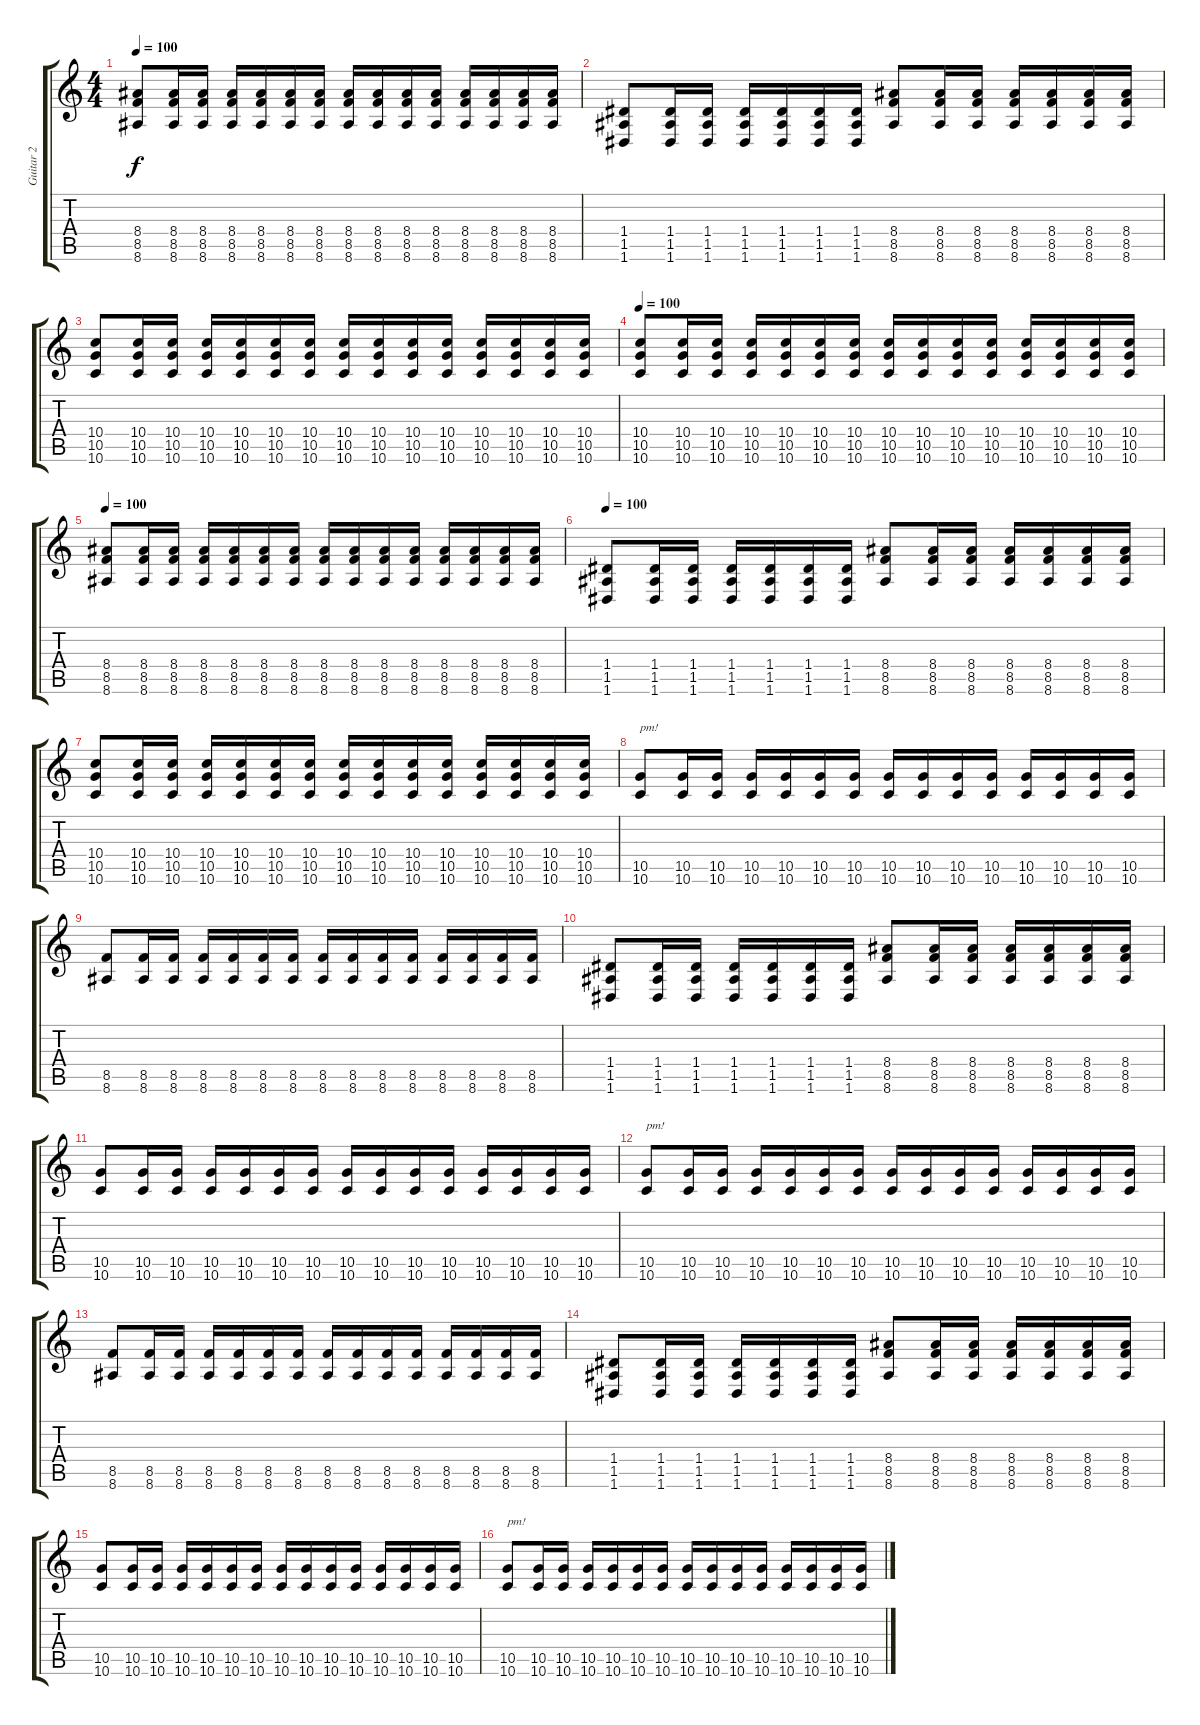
\track ("Guitar 2" "Guitar 2") {instrument overdrivenguitar}
\staff {score tabs}
\tuning (E4 B3 G3 D3 A2 D2) {hide}
\ts (4 4)
\tempo 100
\clef g2
\ks c
(8.4 8.5 8.6).8{dy f} (8.4 8.5 8.6).16 (8.4 8.5 8.6).16 (8.4 8.5 8.6).16 (8.4 8.5 8.6).16 (8.4 8.5 8.6).16 (8.4 8.5 8.6).16 (8.4 8.5 8.6).16 (8.4 8.5 8.6).16 (8.4 8.5 8.6).16 (8.4 8.5 8.6).16 (8.4 8.5 8.6).16 (8.4 8.5 8.6).16 (8.4 8.5 8.6).16 (8.4 8.5 8.6).16 |
(1.4 1.5 1.6).8 (1.4 1.5 1.6).16 (1.4 1.5 1.6).16 (1.4 1.5 1.6).16 (1.4 1.5 1.6).16 (1.4 1.5 1.6).16 (1.4 1.5 1.6).16 (8.4 8.5 8.6).8 (8.4 8.5 8.6).16 (8.4 8.5 8.6).16 (8.4 8.5 8.6).16 (8.4 8.5 8.6).16 (8.4 8.5 8.6).16 (8.4 8.5 8.6).16 |
(10.4 10.5 10.6).8 (10.4 10.5 10.6).16 (10.4 10.5 10.6).16 (10.4 10.5 10.6).16 (10.4 10.5 10.6).16 (10.4 10.5 10.6).16 (10.4 10.5 10.6).16 (10.4 10.5 10.6).16 (10.4 10.5 10.6).16 (10.4 10.5 10.6).16 (10.4 10.5 10.6).16 (10.4 10.5 10.6).16 (10.4 10.5 10.6).16 (10.4 10.5 10.6).16 (10.4 10.5 10.6).16 |
\tempo 100
(10.4 10.5 10.6).8 (10.4 10.5 10.6).16 (10.4 10.5 10.6).16 (10.4 10.5 10.6).16 (10.4 10.5 10.6).16 (10.4 10.5 10.6).16 (10.4 10.5 10.6).16 (10.4 10.5 10.6).16 (10.4 10.5 10.6).16 (10.4 10.5 10.6).16 (10.4 10.5 10.6).16 (10.4 10.5 10.6).16 (10.4 10.5 10.6).16 (10.4 10.5 10.6).16 (10.4 10.5 10.6).16 |
\tempo 100
(8.4 8.5 8.6).8 (8.4 8.5 8.6).16 (8.4 8.5 8.6).16 (8.4 8.5 8.6).16 (8.4 8.5 8.6).16 (8.4 8.5 8.6).16 (8.4 8.5 8.6).16 (8.4 8.5 8.6).16 (8.4 8.5 8.6).16 (8.4 8.5 8.6).16 (8.4 8.5 8.6).16 (8.4 8.5 8.6).16 (8.4 8.5 8.6).16 (8.4 8.5 8.6).16 (8.4 8.5 8.6).16 |
\tempo 100
(1.4 1.5 1.6).8 (1.4 1.5 1.6).16 (1.4 1.5 1.6).16 (1.4 1.5 1.6).16 (1.4 1.5 1.6).16 (1.4 1.5 1.6).16 (1.4 1.5 1.6).16 (8.4 8.5 8.6).8 (8.4 8.5 8.6).16 (8.4 8.5 8.6).16 (8.4 8.5 8.6).16 (8.4 8.5 8.6).16 (8.4 8.5 8.6).16 (8.4 8.5 8.6).16 |
(10.4 10.5 10.6).8 (10.4 10.5 10.6).16 (10.4 10.5 10.6).16 (10.4 10.5 10.6).16 (10.4 10.5 10.6).16 (10.4 10.5 10.6).16 (10.4 10.5 10.6).16 (10.4 10.5 10.6).16 (10.4 10.5 10.6).16 (10.4 10.5 10.6).16 (10.4 10.5 10.6).16 (10.4 10.5 10.6).16 (10.4 10.5 10.6).16 (10.4 10.5 10.6).16 (10.4 10.5 10.6).16 |
(10.5 10.6).8{txt "pm!"} (10.5 10.6).16 (10.5 10.6).16 (10.5 10.6).16 (10.5 10.6).16 (10.5 10.6).16 (10.5 10.6).16 (10.5 10.6).16 (10.5 10.6).16 (10.5 10.6).16 (10.5 10.6).16 (10.5 10.6).16 (10.5 10.6).16 (10.5 10.6).16 (10.5 10.6).16 |
(8.5 8.6).8 (8.5 8.6).16 (8.5 8.6).16 (8.5 8.6).16 (8.5 8.6).16 (8.5 8.6).16 (8.5 8.6).16 (8.5 8.6).16 (8.5 8.6).16 (8.5 8.6).16 (8.5 8.6).16 (8.5 8.6).16 (8.5 8.6).16 (8.5 8.6).16 (8.5 8.6).16 |
(1.4 1.5 1.6).8 (1.4 1.5 1.6).16 (1.4 1.5 1.6).16 (1.4 1.5 1.6).16 (1.4 1.5 1.6).16 (1.4 1.5 1.6).16 (1.4 1.5 1.6).16 (8.4 8.5 8.6).8 (8.4 8.5 8.6).16 (8.4 8.5 8.6).16 (8.4 8.5 8.6).16 (8.4 8.5 8.6).16 (8.4 8.5 8.6).16 (8.4 8.5 8.6).16 |
(10.5 10.6).8 (10.5 10.6).16 (10.5 10.6).16 (10.5 10.6).16 (10.5 10.6).16 (10.5 10.6).16 (10.5 10.6).16 (10.5 10.6).16 (10.5 10.6).16 (10.5 10.6).16 (10.5 10.6).16 (10.5 10.6).16 (10.5 10.6).16 (10.5 10.6).16 (10.5 10.6).16 |
(10.5 10.6).8{txt "pm!"} (10.5 10.6).16 (10.5 10.6).16 (10.5 10.6).16 (10.5 10.6).16 (10.5 10.6).16 (10.5 10.6).16 (10.5 10.6).16 (10.5 10.6).16 (10.5 10.6).16 (10.5 10.6).16 (10.5 10.6).16 (10.5 10.6).16 (10.5 10.6).16 (10.5 10.6).16 |
(8.5 8.6).8 (8.5 8.6).16 (8.5 8.6).16 (8.5 8.6).16 (8.5 8.6).16 (8.5 8.6).16 (8.5 8.6).16 (8.5 8.6).16 (8.5 8.6).16 (8.5 8.6).16 (8.5 8.6).16 (8.5 8.6).16 (8.5 8.6).16 (8.5 8.6).16 (8.5 8.6).16 |
(1.4 1.5 1.6).8 (1.4 1.5 1.6).16 (1.4 1.5 1.6).16 (1.4 1.5 1.6).16 (1.4 1.5 1.6).16 (1.4 1.5 1.6).16 (1.4 1.5 1.6).16 (8.4 8.5 8.6).8 (8.4 8.5 8.6).16 (8.4 8.5 8.6).16 (8.4 8.5 8.6).16 (8.4 8.5 8.6).16 (8.4 8.5 8.6).16 (8.4 8.5 8.6).16 |
(10.5 10.6).8 (10.5 10.6).16 (10.5 10.6).16 (10.5 10.6).16 (10.5 10.6).16 (10.5 10.6).16 (10.5 10.6).16 (10.5 10.6).16 (10.5 10.6).16 (10.5 10.6).16 (10.5 10.6).16 (10.5 10.6).16 (10.5 10.6).16 (10.5 10.6).16 (10.5 10.6).16 |
(10.5 10.6).8{txt "pm!"} (10.5 10.6).16 (10.5 10.6).16 (10.5 10.6).16 (10.5 10.6).16 (10.5 10.6).16 (10.5 10.6).16 (10.5 10.6).16 (10.5 10.6).16 (10.5 10.6).16 (10.5 10.6).16 (10.5 10.6).16 (10.5 10.6).16 (10.5 10.6).16 (10.5 10.6).16
